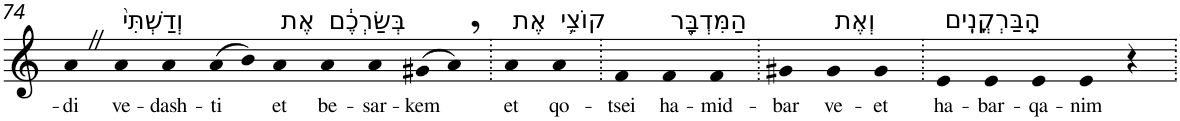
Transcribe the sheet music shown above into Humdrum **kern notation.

**kern	**text
*part1	*part1
*staff1	*staff1
*I"Piano	*
*I'Pno	*
!!LO:PB:g=z
*clefG2	*
*k[]	*
=74	=74
!	!LO:LY:b
4aZ	-di
!LO:TX:a:t=וְדַשְׁתִּי֙	!
!	!LO:LY:b
4a	ve-
!	!LO:LY:b
4a	-dash-
!	!LO:LY:b
(>8a	-ti
8b)	.
!LO:TX:a:t=אֶת	!
!	!LO:LY:b
4a	et
!LO:TX:a:t=בְּשַׂרְכֶ֔ם	!
!	!LO:LY:b
4a	be-
!	!LO:LY:b
4a	-sar-
!	!LO:LY:b
(>8g#X	-kem
8a,)	.
=75.	=75.
!LO:TX:a:t=אֶת	!
!	!LO:LY:b
4a	et
!LO:TX:a:t=קוֹצֵ֥י	!
!	!LO:LY:b
4a	qo-
=76.	=76.
!	!LO:LY:b
4f	-tsei
!LO:TX:a:t=הַמִּדְבָּ֖ר	!
!	!LO:LY:b
4f	ha-
!	!LO:LY:b
4f	-mid-
=77.	=77.
!	!LO:LY:b
4g#X	-bar
!LO:TX:a:t=וְאֶת	!
!	!LO:LY:b
4g#	ve-
!	!LO:LY:b
4g#	-et
=78.	=78.
!LO:TX:a:t=הַֽבַּרְקֳנִֽים	!
!	!LO:LY:b
4e	ha-
!	!LO:LY:b
4e	-bar-
!	!LO:LY:b
4e	-qa-
!	!LO:LY:b
4e	-nim
4r	.
=.	=.
*-	*-
